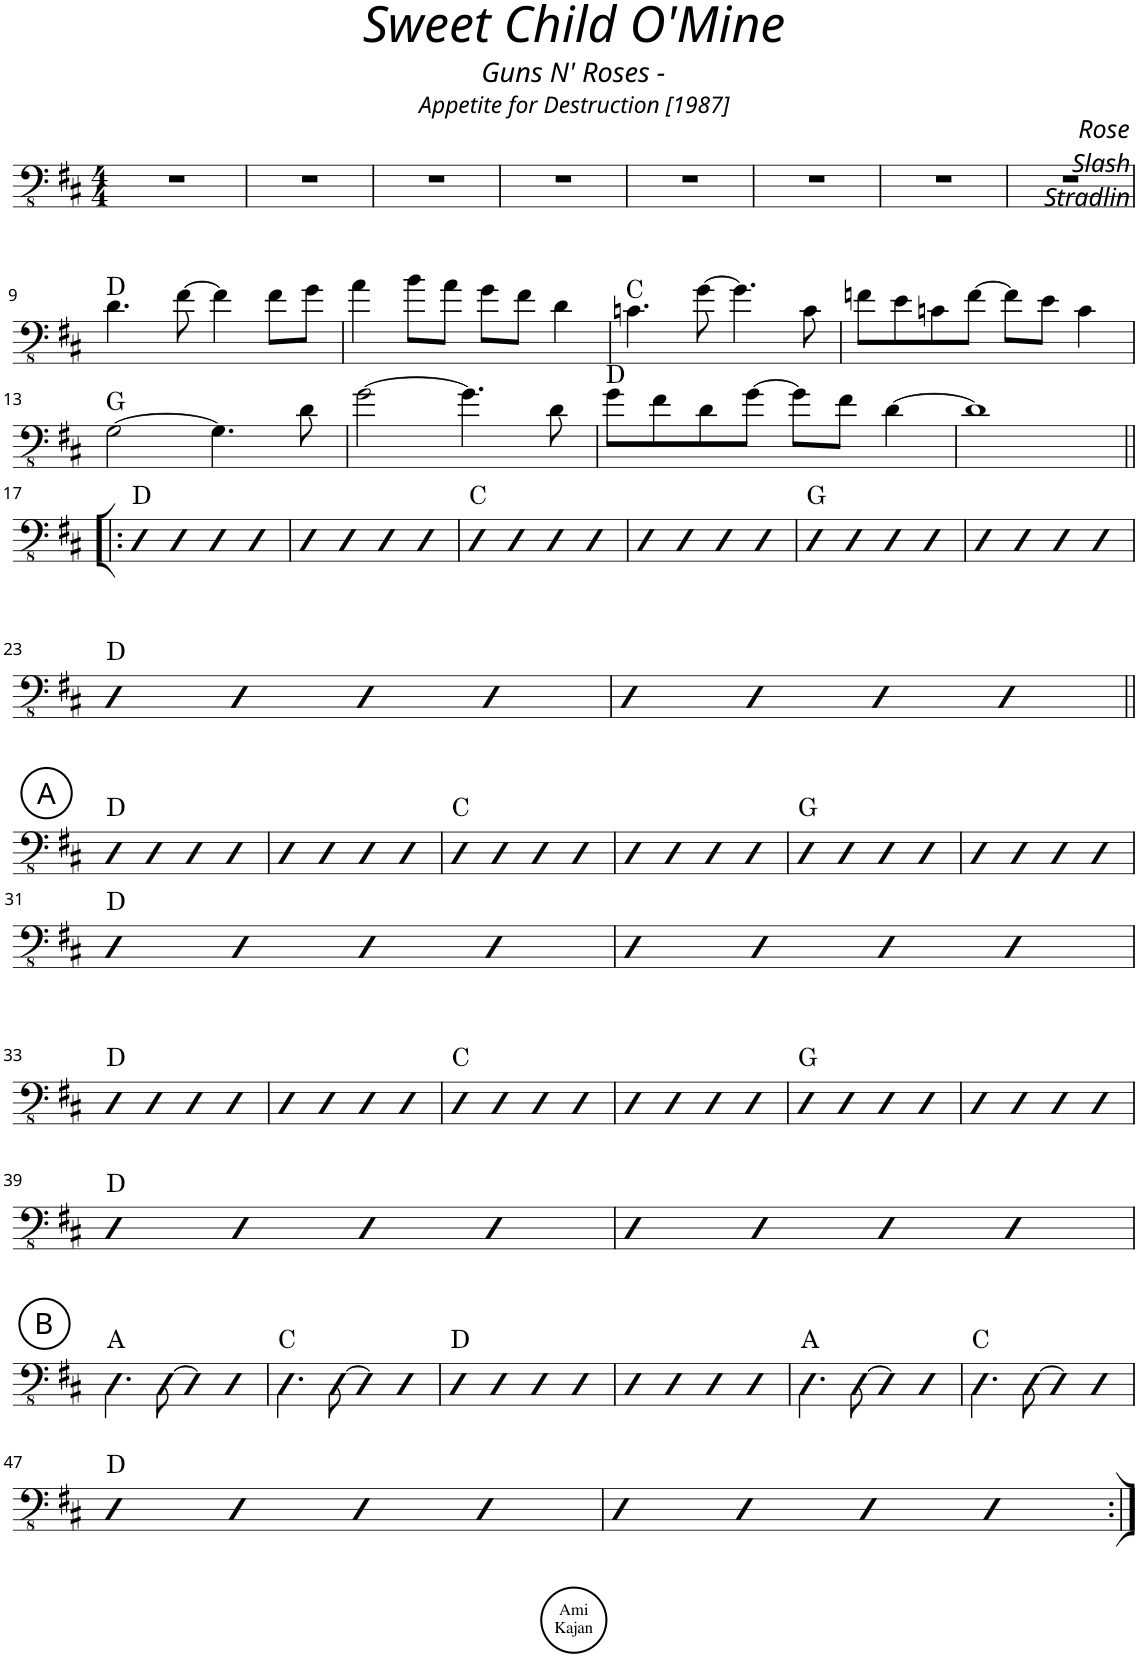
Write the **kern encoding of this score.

**kern	**harte
*part1	*part1
*staff1	*
*I"Fretless Electric Bass	*
*clefFv4	*
*k[f#c#]	*
*M4/4	*
=1	=1
1r	.
=2	=2
1r	.
=3	=3
1r	.
=4	=4
1r	.
=5	=5
1r	.
=6	=6
1r	.
=7	=7
1r	.
=8	=8
1r	.
!!LO:LB:g=z
=9	=9
!	!LO:H:kt=N.C.
4.D\	N
[8F#\	.
4F#\]	.
8F#\L	.
8G\J	.
=10	=10
4A\	.
8B\L	.
8A\J	.
8G\L	.
8F#\J	.
4D\	.
=11	=11
!	!LO:H:kt=N.C.
4.Cn\	N
[8G\	.
4.G\]	.
8C\	.
=12	=12
8Fn\L	.
8E\	.
8Cn\	.
[8F\J	.
8F\L]	.
8E\J	.
4C\	.
!!LO:LB:g=z
=13	=13
!	!LO:H:kt=N.C.
[2GG\	N
4.GG\]	.
8D\	.
=14	=14
[2G\	.
4.G\]	.
8D\	.
=15	=15
!	!LO:H:kt=N.C.
8G\L	N
8F#\	.
8D\	.
[8G\J	.
8G\L]	.
8F#\J	.
[4D\	.
=16	=16
1D]	.
!!LO:LB:g=z
=17!|:	=17!|:
!	!LO:H:kt=N.C.
4DD	N
4DD	.
4DD	.
4DD	.
=18	=18
4DD	.
4DD	.
4DD	.
4DD	.
=19	=19
!	!LO:H:kt=N.C.
4DD	N
4DD	.
4DD	.
4DD	.
=20	=20
4DD	.
4DD	.
4DD	.
4DD	.
=21	=21
!	!LO:H:kt=N.C.
4DD	N
4DD	.
4DD	.
4DD	.
=22	=22
4DD	.
4DD	.
4DD	.
4DD	.
!!LO:LB:g=z
=23	=23
!	!LO:H:kt=N.C.
4DD	N
4DD	.
4DD	.
4DD	.
=24	=24
4DD	.
4DD	.
4DD	.
4DD	.
!!LO:LB:g=z
!!LO:REH:place=s1:a:cj:enc=circle:fs=14:t=A
=25||	=25||
!	!LO:H:kt=N.C.
4DD	N
4DD	.
4DD	.
4DD	.
=26	=26
4DD	.
4DD	.
4DD	.
4DD	.
=27	=27
!	!LO:H:kt=N.C.
4DD	N
4DD	.
4DD	.
4DD	.
=28	=28
4DD	.
4DD	.
4DD	.
4DD	.
=29	=29
!	!LO:H:kt=N.C.
4DD	N
4DD	.
4DD	.
4DD	.
=30	=30
4DD	.
4DD	.
4DD	.
4DD	.
!!LO:LB:g=z
=31	=31
!	!LO:H:kt=N.C.
4DD	N
4DD	.
4DD	.
4DD	.
=32	=32
4DD	.
4DD	.
4DD	.
4DD	.
!!LO:LB:g=z
=33	=33
!	!LO:H:kt=N.C.
4DD	N
4DD	.
4DD	.
4DD	.
=34	=34
4DD	.
4DD	.
4DD	.
4DD	.
=35	=35
!	!LO:H:kt=N.C.
4DD	N
4DD	.
4DD	.
4DD	.
=36	=36
4DD	.
4DD	.
4DD	.
4DD	.
=37	=37
!	!LO:H:kt=N.C.
4DD	N
4DD	.
4DD	.
4DD	.
=38	=38
4DD	.
4DD	.
4DD	.
4DD	.
!!LO:LB:g=z
=39	=39
!	!LO:H:kt=N.C.
4DD	N
4DD	.
4DD	.
4DD	.
=40	=40
4DD	.
4DD	.
4DD	.
4DD	.
!!LO:LB:g=z
!!LO:REH:place=s1:a:cj:enc=circle:fs=14:t=B
=41	=41
!	!LO:H:kt=N.C.
4.DD\	N
[8DD\	.
4DD]	.
4DD	.
=42	=42
!	!LO:H:kt=N.C.
4.DD\	N
[8DD\	.
4DD]	.
4DD	.
=43	=43
!	!LO:H:kt=N.C.
4DD	N
4DD	.
4DD	.
4DD	.
=44	=44
4DD	.
4DD	.
4DD	.
4DD	.
=45	=45
!	!LO:H:kt=N.C.
4.DD\	N
[8DD\	.
4DD]	.
4DD	.
=46	=46
!	!LO:H:kt=N.C.
4.DD\	N
[8DD\	.
4DD]	.
4DD	.
!!LO:LB:g=z
=47	=47
!	!LO:H:kt=N.C.
4DD	N
4DD	.
4DD	.
4DD	.
=48	=48
4DD	.
4DD	.
4DD	.
4DD	.
=:|!	=:|!
*-	*-
